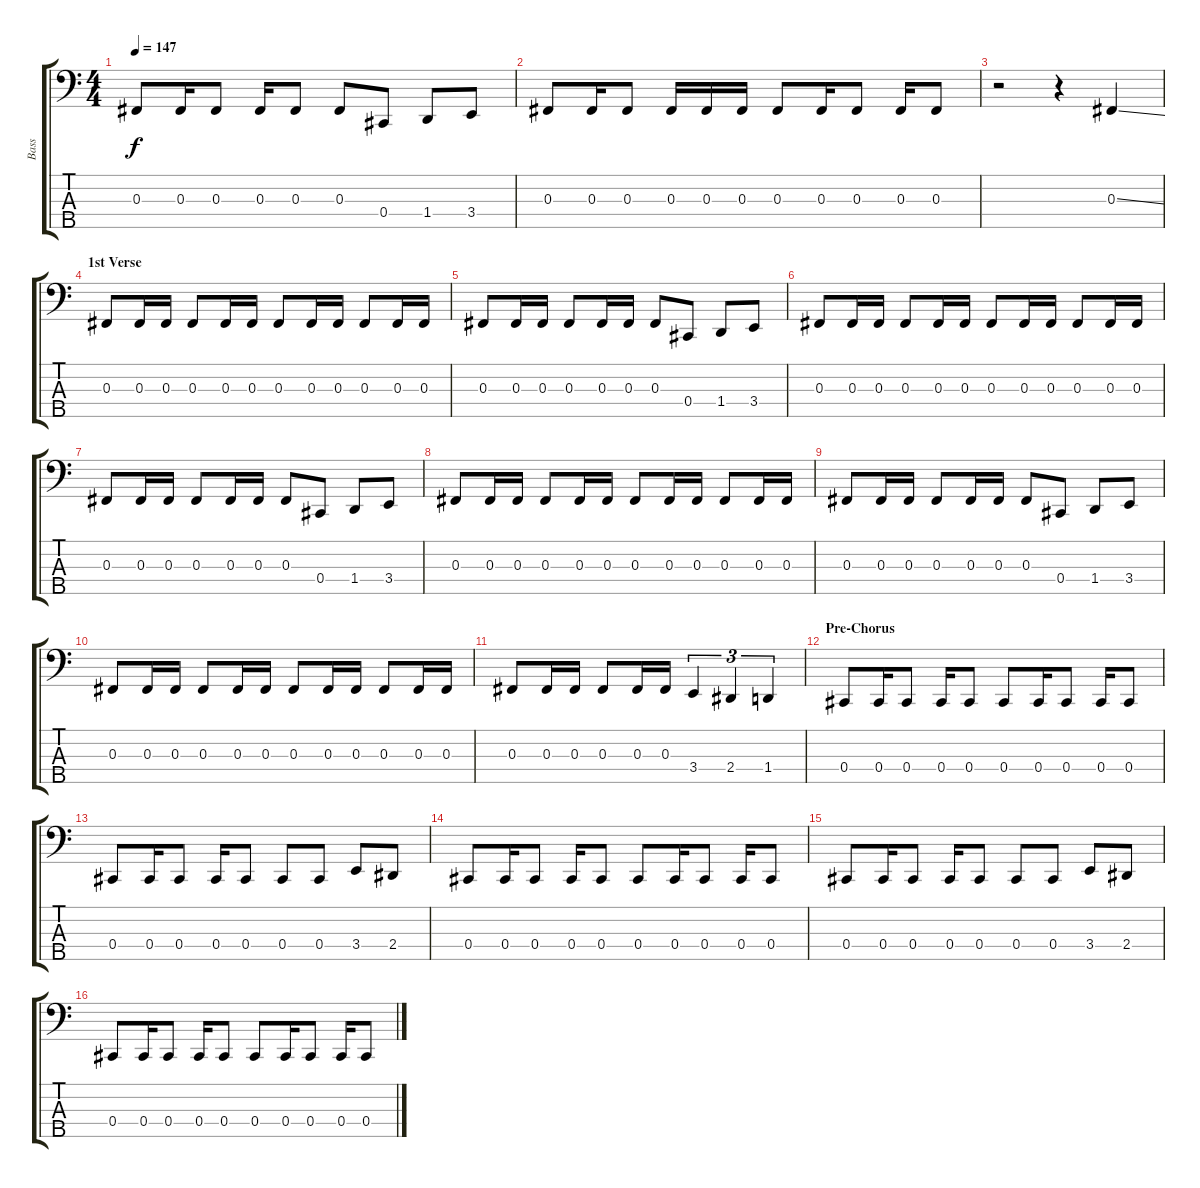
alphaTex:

\track ("Bass" "Bass") {instrument electricbasspick}
\staff {score tabs}
\tuning (E2 B1 Gb1 Db1 Ab0) {hide}
\ts (4 4)
\tempo 147
\clef f4
\ks c
0.3.8{dy f} 0.3.16 0.3.8 0.3.16 0.3.8 0.3.8 0.4.8 1.4.8 3.4.8 |
0.3.8 0.3.16 0.3.8 0.3.16 0.3.16 0.3.16 0.3.8 0.3.16 0.3.8 0.3.16 0.3.8 |
r.2 r.4 0.3{ss}.4 |
\section ("" "1st Verse")
0.3.8 0.3.16 0.3.16 0.3.8 0.3.16 0.3.16 0.3.8 0.3.16 0.3.16 0.3.8 0.3.16 0.3.16 |
0.3.8 0.3.16 0.3.16 0.3.8 0.3.16 0.3.16 0.3.8 0.4.8 1.4.8 3.4.8 |
0.3.8 0.3.16 0.3.16 0.3.8 0.3.16 0.3.16 0.3.8 0.3.16 0.3.16 0.3.8 0.3.16 0.3.16 |
0.3.8 0.3.16 0.3.16 0.3.8 0.3.16 0.3.16 0.3.8 0.4.8 1.4.8 3.4.8 |
0.3.8 0.3.16 0.3.16 0.3.8 0.3.16 0.3.16 0.3.8 0.3.16 0.3.16 0.3.8 0.3.16 0.3.16 |
0.3.8 0.3.16 0.3.16 0.3.8 0.3.16 0.3.16 0.3.8 0.4.8 1.4.8 3.4.8 |
0.3.8 0.3.16 0.3.16 0.3.8 0.3.16 0.3.16 0.3.8 0.3.16 0.3.16 0.3.8 0.3.16 0.3.16 |
0.3.8 0.3.16 0.3.16 0.3.8 0.3.16 0.3.16 3.4.4{tu (3 2)} 2.4.4{tu (3 2)} 1.4.4{tu (3 2)} |
\section ("" "Pre-Chorus")
0.4.8 0.4.16 0.4.8 0.4.16 0.4.8 0.4.8 0.4.16 0.4.8 0.4.16 0.4.8 |
0.4.8 0.4.16 0.4.8 0.4.16 0.4.8 0.4.8 0.4.8 3.4.8 2.4.8 |
0.4.8 0.4.16 0.4.8 0.4.16 0.4.8 0.4.8 0.4.16 0.4.8 0.4.16 0.4.8 |
0.4.8 0.4.16 0.4.8 0.4.16 0.4.8 0.4.8 0.4.8 3.4.8 2.4.8 |
0.4.8 0.4.16 0.4.8 0.4.16 0.4.8 0.4.8 0.4.16 0.4.8 0.4.16 0.4.8
